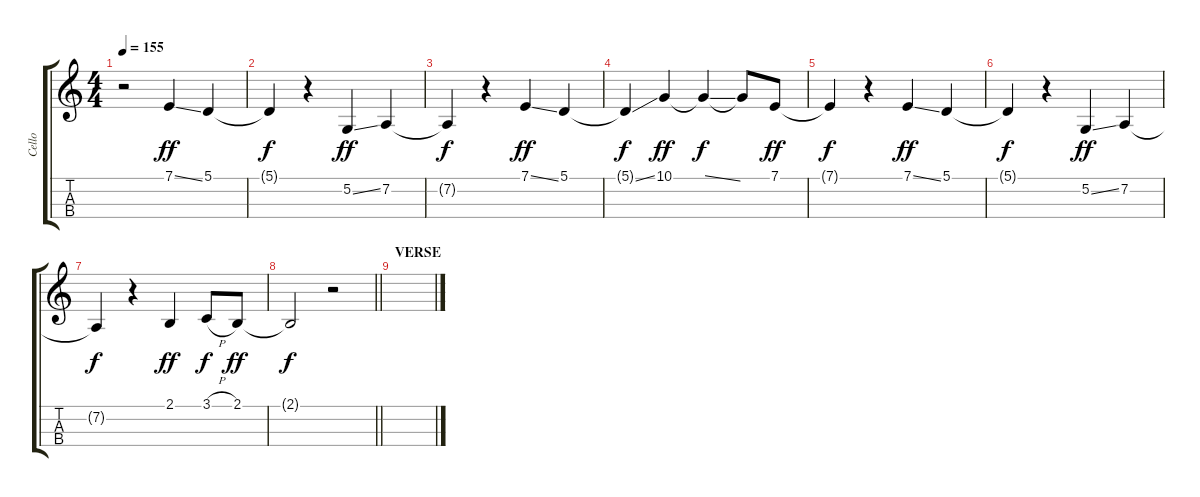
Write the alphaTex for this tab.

\track ("Cello" "Cello") {instrument cello}
\staff {score tabs}
\tuning (A3 D3 G2 C2) {hide}
\ts (4 4)
\tempo 155
\clef g2
\ks c
r.2{dy f} 7.1{ss}.4{dy ff} 5.1.4 |
5.1{t}.4{dy f} r.4 5.2{ss}.4{dy ff} 7.2.4 |
7.2{t}.4{dy f} r.4 7.1{ss}.4{dy ff} 5.1.4 |
5.1{ss t}.4{dy f} 10.1.4{dy ff} 10.1{ss t}.4{dy f} 10.1{t}.8 7.1.8{dy ff} |
7.1{t}.4{dy f} r.4 7.1{ss}.4{dy ff} 5.1.4 |
5.1{t}.4{dy f} r.4 5.2{ss}.4{dy ff} 7.2.4 |
7.2{t}.4{dy f} r.4 2.1.4{dy ff} 3.1{h}.8{dy f} 2.1.8{dy ff} |
\barLineRight lightlight
2.1{t}.2{dy f} r.2 |
\section ("" "VERSE")
